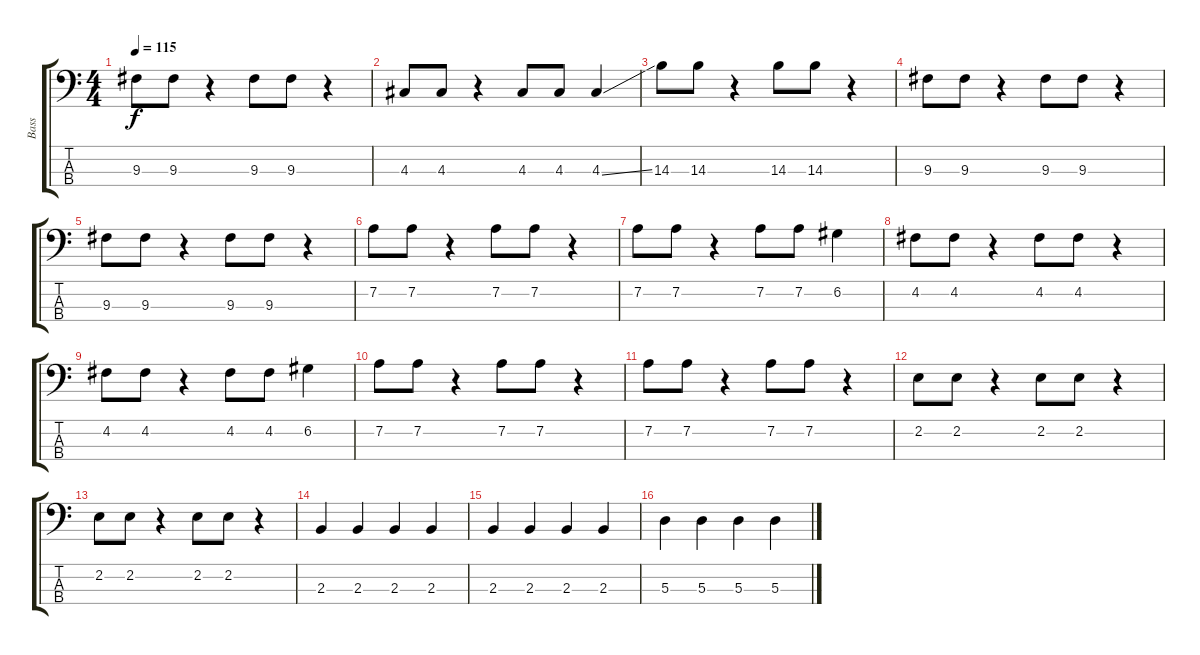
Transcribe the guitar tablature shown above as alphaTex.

\track ("Bass" "Bass") {instrument electricbasspick}
\staff {score tabs}
\tuning (G2 D2 A1 E1) {hide}
\ts (4 4)
\tempo 115
\clef f4
\ks c
9.3.8{dy f} 9.3.8 r.4 9.3.8 9.3.8 r.4 |
4.3.8 4.3.8 r.4 4.3.8 4.3.8 4.3{ss}.4 |
14.3.8 14.3.8 r.4 14.3.8 14.3.8 r.4 |
9.3.8 9.3.8 r.4 9.3.8 9.3.8 r.4 |
9.3.8 9.3.8 r.4 9.3.8 9.3.8 r.4 |
7.2.8 7.2.8 r.4 7.2.8 7.2.8 r.4 |
7.2.8 7.2.8 r.4 7.2.8 7.2.8 6.2.4 |
4.2.8 4.2.8 r.4 4.2.8 4.2.8 r.4 |
4.2.8 4.2.8 r.4 4.2.8 4.2.8 6.2.4 |
7.2.8 7.2.8 r.4 7.2.8 7.2.8 r.4 |
7.2.8 7.2.8 r.4 7.2.8 7.2.8 r.4 |
2.2.8 2.2.8 r.4 2.2.8 2.2.8 r.4 |
2.2.8 2.2.8 r.4 2.2.8 2.2.8 r.4 |
2.3.4 2.3.4 2.3.4 2.3.4 |
2.3.4 2.3.4 2.3.4 2.3.4 |
5.3.4 5.3.4 5.3.4 5.3.4
